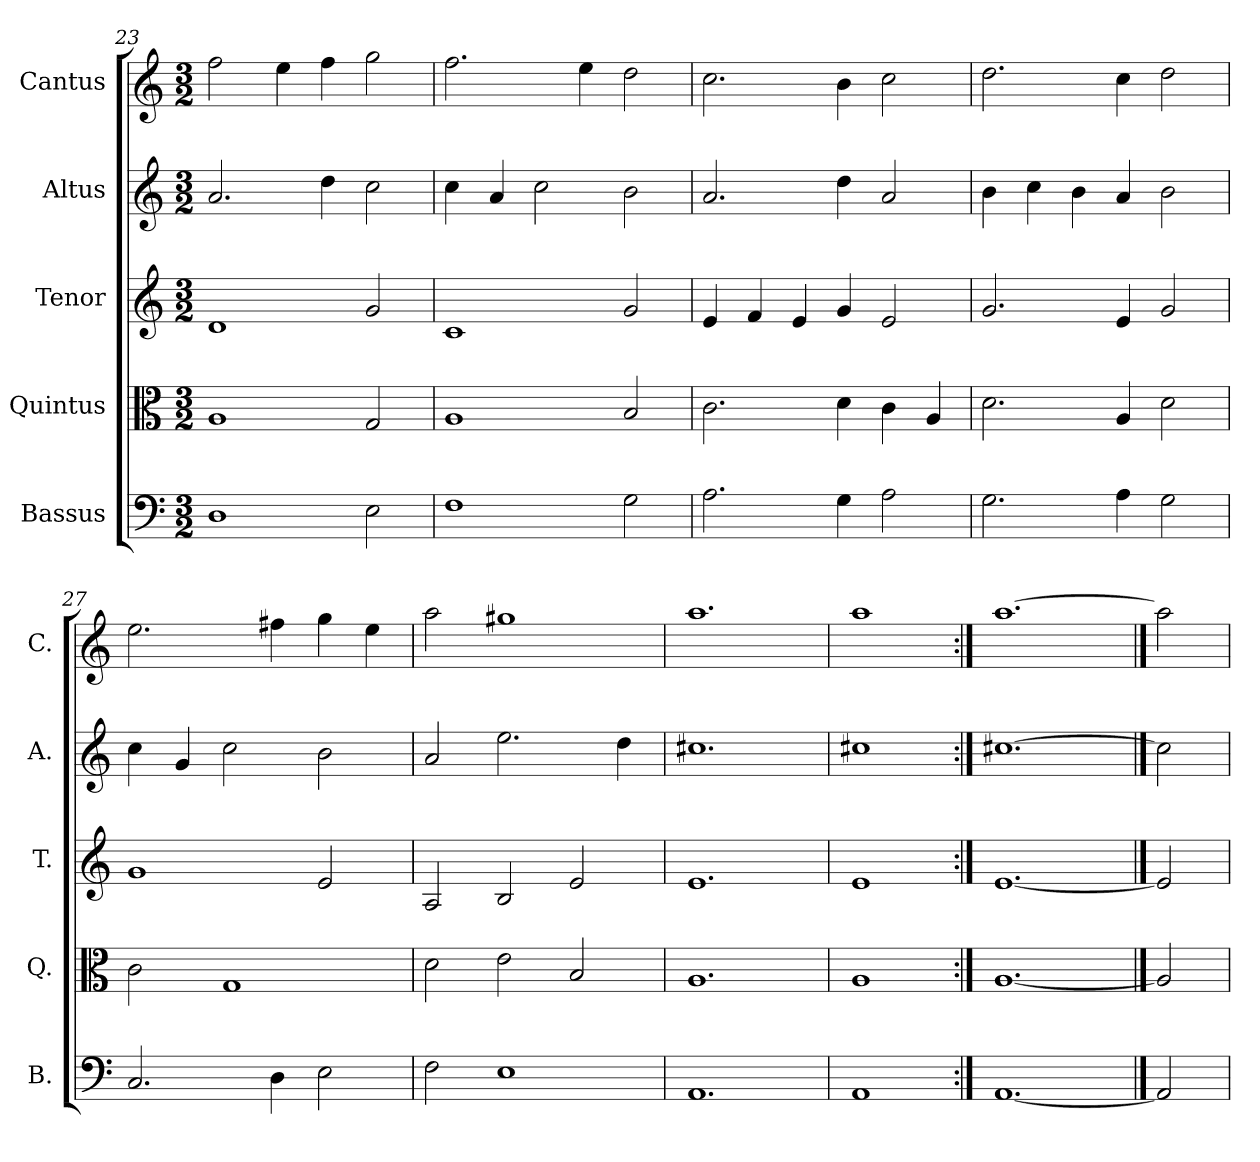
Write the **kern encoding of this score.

**kern	**kern	**kern	**kern	**kern
*part5	*part4	*part3	*part2	*part1
*staff5	*staff4	*staff3	*staff2	*staff1
*I"Bassus	*I"Quintus	*I"Tenor	*I"Altus	*I"Cantus
*I'B.	*I'Q.	*I'T.	*I'A.	*I'C.
*clefF4	*clefC3	*clefG2	*clefG2	*clefG2
*k[]	*k[]	*k[]	*k[]	*k[]
*M3/2	*M3/2	*M3/2	*M3/2	*M3/2
=23	=23	=23	=23	=23
1D	1A	1d	2.a/	2ff\
.	.	.	.	4ee\
.	.	.	4dd\	4ff\
2E\	2G/	2g/	2cc\	2gg\
=24	=24	=24	=24	=24
1F	1A	1c	4cc\	2.ff\
.	.	.	4a/	.
.	.	.	2cc\	.
.	.	.	.	4ee\
2G\	2B/	2g/	2b\	2dd\
=25	=25	=25	=25	=25
2.A\	2.c\	4e/	2.a/	2.cc\
.	.	4f/	.	.
.	.	4e/	.	.
4G\	4d\	4g/	4dd\	4b\
2A\	4c\	2e/	2a/	2cc\
.	4A/	.	.	.
=26	=26	=26	=26	=26
2.G\	2.d\	2.g/	4b\	2.dd\
.	.	.	4cc\	.
.	.	.	4b\	.
4A\	4A/	4e/	4a/	4cc\
2G\	2d\	2g/	2b\	2dd\
=27	=27	=27	=27	=27
2.C/	2c\	1g	4cc\	2.ee\
.	.	.	4g/	.
.	1G	.	2cc\	.
4D\	.	.	.	4ff#X\
2E\	.	2e/	2b\	4gg\
.	.	.	.	4ee\
=28	=28	=28	=28	=28
2F\	2d\	2A/	2a/	2aa\
1E	2e\	2B/	2.ee\	1gg#X
.	2B/	2e/	.	.
.	.	.	4dd\	.
=29	=29	=29	=29	=29
1.AA	1.A	1.e	1.cc#X	1.aa
=30	=30	=30	=30	=30
1AA	1A	1e	1cc#X	1aa
=31:|!	=31:|!	=31:|!	=31:|!	=31:|!
[1.AA	[1.A	[1.e	[1.cc#X	[1.aa
==32	==32	==32	==32	==32
2AA]	2A]	2e]	2cc#]	2aa]
=	=	=	=	=
*-	*-	*-	*-	*-
